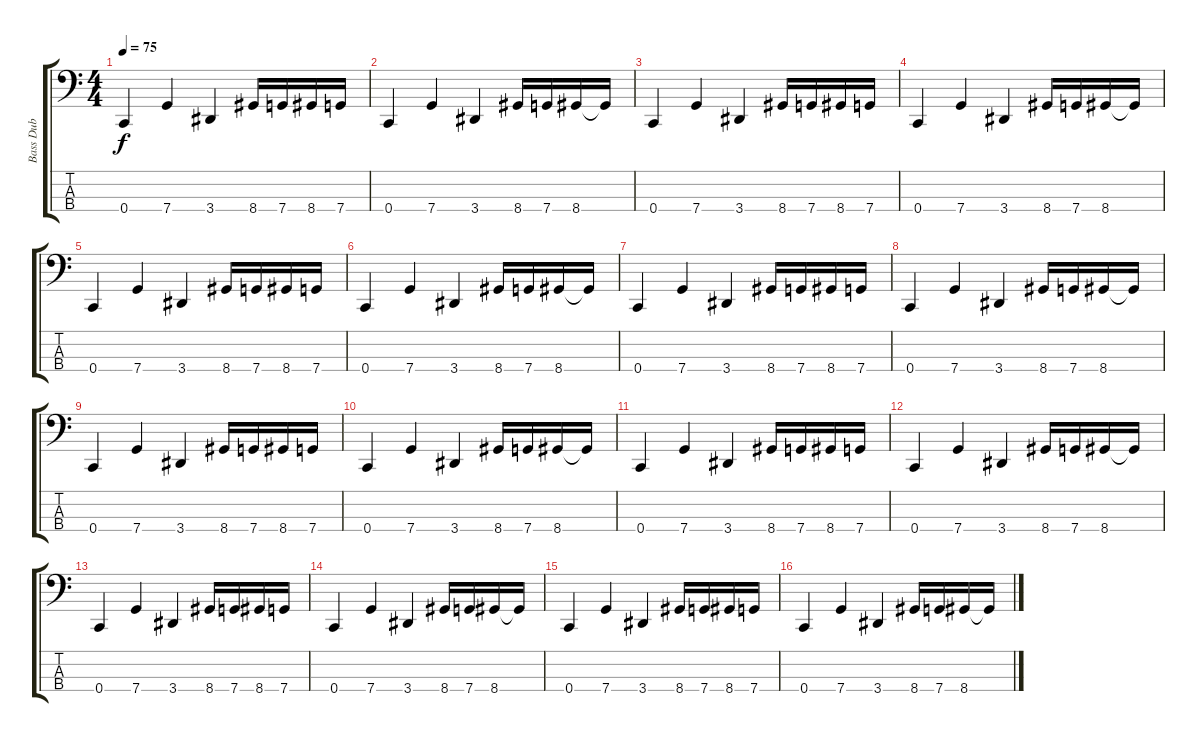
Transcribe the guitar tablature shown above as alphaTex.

\track ("Bass Dub" "Bass Dub") {instrument electricbassfinger}
\staff {score tabs}
\tuning (F2 C2 G1 C1) {hide}
\ts (4 4)
\tempo 75
\clef f4
\ks c
0.4.4{dy f} 7.4.4 3.4.4 8.4.16 7.4.16 8.4.16 7.4.16 |
0.4.4 7.4.4 3.4.4 8.4.16 7.4.16 8.4.16 8.4{t}.16 |
0.4.4 7.4.4 3.4.4 8.4.16 7.4.16 8.4.16 7.4.16 |
0.4.4 7.4.4 3.4.4 8.4.16 7.4.16 8.4.16 8.4{t}.16 |
0.4.4 7.4.4 3.4.4 8.4.16 7.4.16 8.4.16 7.4.16 |
0.4.4 7.4.4 3.4.4 8.4.16 7.4.16 8.4.16 8.4{t}.16 |
0.4.4 7.4.4 3.4.4 8.4.16 7.4.16 8.4.16 7.4.16 |
0.4.4 7.4.4 3.4.4 8.4.16 7.4.16 8.4.16 8.4{t}.16 |
0.4.4 7.4.4 3.4.4 8.4.16 7.4.16 8.4.16 7.4.16 |
0.4.4 7.4.4 3.4.4 8.4.16 7.4.16 8.4.16 8.4{t}.16 |
0.4.4 7.4.4 3.4.4 8.4.16 7.4.16 8.4.16 7.4.16 |
0.4.4 7.4.4 3.4.4 8.4.16 7.4.16 8.4.16 8.4{t}.16 |
0.4.4 7.4.4 3.4.4 8.4.16 7.4.16 8.4.16 7.4.16 |
0.4.4 7.4.4 3.4.4 8.4.16 7.4.16 8.4.16 8.4{t}.16 |
0.4.4 7.4.4 3.4.4 8.4.16 7.4.16 8.4.16 7.4.16 |
0.4.4 7.4.4 3.4.4 8.4.16 7.4.16 8.4.16 8.4{t}.16
